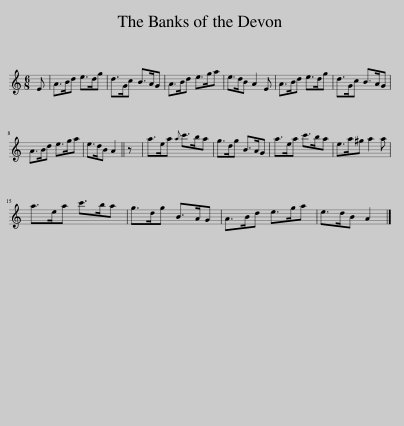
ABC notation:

X:1
L:1/8
M:6/8
I:linebreak $
K:C
V:1 treble
V:1
 E | A>Bd e>dg | d>Gc B>AG | A>Bd e>ga | e>dB A2 E | %5
 A>Bd e>dg | d>Gc B>AG |$ A>Bd e>ga | e>dB A2 || z | %10
 a>ea{a} c'>ba | g>dg B>AG | a>ea c'>ba | e>a^g a2 a |$ a>ea c'>ba | %15
 g>dg B>AG | A>Bd e>ga | e>dB A2 |] %18
